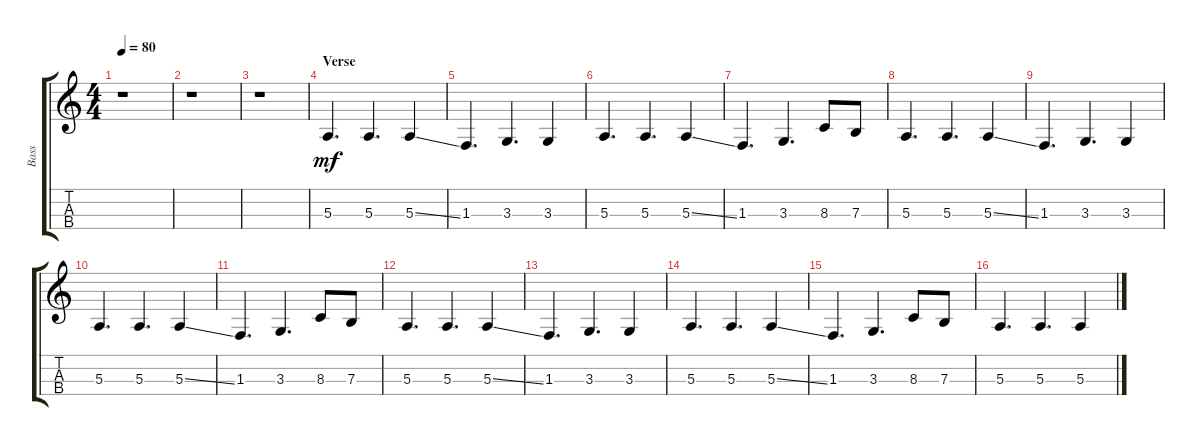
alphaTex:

\track ("Bass" "Bass") {instrument electricbassfinger}
\staff {score tabs}
\tuning (D3 A2 E2 B1) {hide}
\ts (4 4)
\tempo 80
\clef g2
\ks c
r.1{dy mf} |
r.1 |
r.1 |
\section ("" "Verse")
5.3.4{d} 5.3.4{d} 5.3{ss}.4 |
1.3.4{d} 3.3.4{d} 3.3.4 |
5.3.4{d} 5.3.4{d} 5.3{ss}.4 |
1.3.4{d} 3.3.4{d} 8.3.8 7.3.8 |
5.3.4{d} 5.3.4{d} 5.3{ss}.4 |
1.3.4{d} 3.3.4{d} 3.3.4 |
5.3.4{d} 5.3.4{d} 5.3{ss}.4 |
1.3.4{d} 3.3.4{d} 8.3.8 7.3.8 |
5.3.4{d} 5.3.4{d} 5.3{ss}.4 |
1.3.4{d} 3.3.4{d} 3.3.4 |
5.3.4{d} 5.3.4{d} 5.3{ss}.4 |
1.3.4{d} 3.3.4{d} 8.3.8 7.3.8 |
5.3.4{d} 5.3.4{d} 5.3{ss}.4
